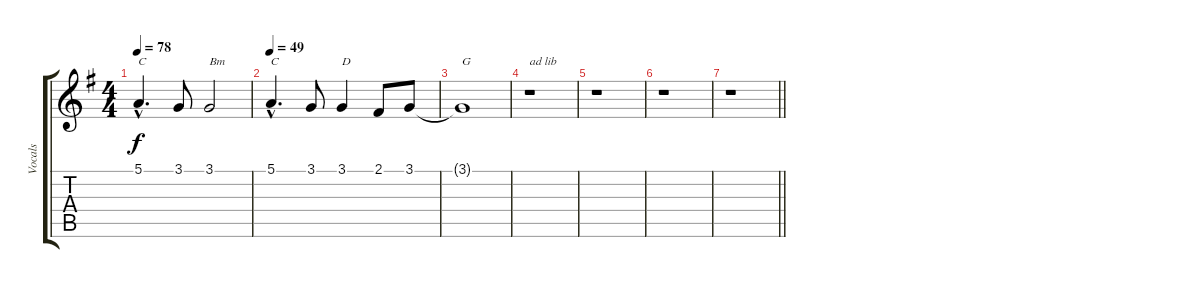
\track ("Vocals" "Vocals") {instrument sopranosax}
\staff {score tabs}
\tuning (E4 B3 G3 D3 A2 E2) {hide}
\ts (4 4)
\tempo 78
\clef g2
\ks g
5.1{hac}.4{d txt "C" dy f} 3.1.8 3.1.2{txt "Bm"} |
\tempo 49
5.1{hac}.4{d txt "C"} 3.1.8 3.1.4{txt "D"} 2.1.8 3.1.8 |
3.1{t}.1{txt "G"} |
r.1{txt "ad lib"} |
r.1 |
r.1 |
\barLineRight lightlight
r.1
